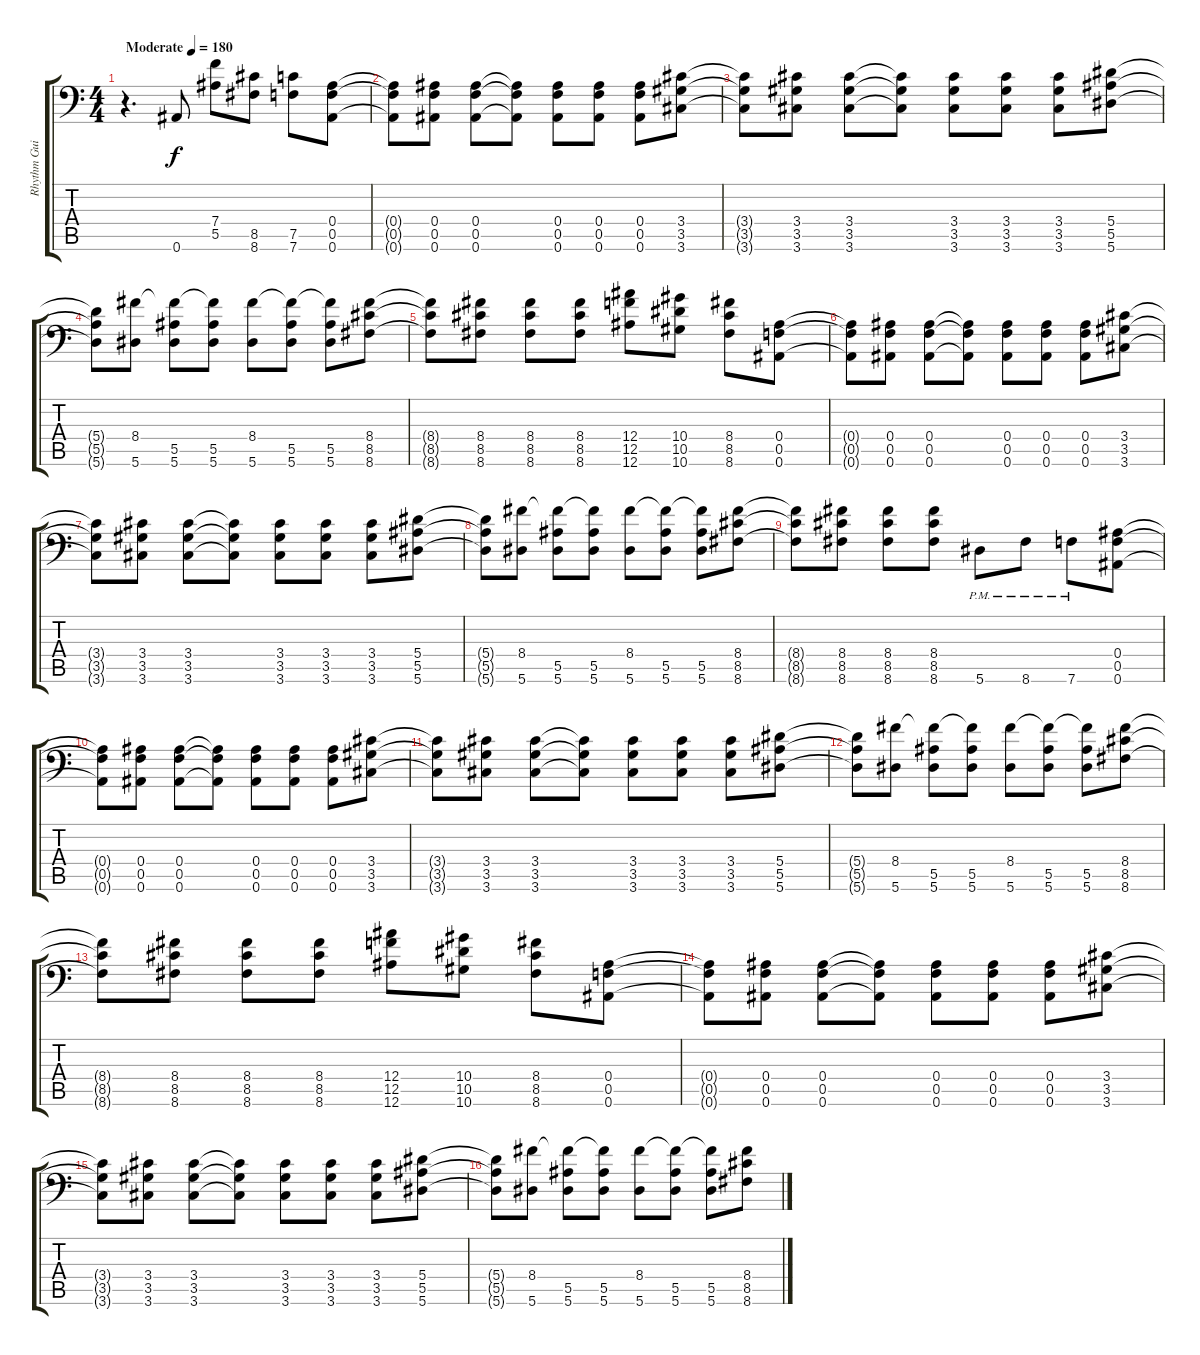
\track ("Rhythm Guitar 2" "Rhythm Gui") {instrument distortionguitar}
\staff {score tabs}
\tuning (C4 G3 Eb3 Bb2 F2 Bb1) {hide}
\ts (4 4)
\tempo (180 "Moderate")
\clef f4
\ks c
r.4{d dy f instrument distortionguitar} 0.6.8 (7.4 5.5).8 (8.5 8.6).8 (7.5 7.6).8 (0.4 0.5 0.6).8 |
(0.4{t} 0.5{t} 0.6{t}).8 (0.4 0.5 0.6).8 (0.4 0.5 0.6).8 (0.4{t} 0.5{t} 0.6{t}).8 (0.4 0.5 0.6).8 (0.4 0.5 0.6).8 (0.4 0.5 0.6).8 (3.4 3.5 3.6).8 |
(3.4{t} 3.5{t} 3.6{t}).8 (3.4 3.5 3.6).8 (3.4 3.5 3.6).8 (3.4{t} 3.5{t} 3.6{t}).8 (3.4 3.5 3.6).8 (3.4 3.5 3.6).8 (3.4 3.5 3.6).8 (5.4 5.5 5.6).8 |
(5.4{t} 5.5{t} 5.6{t}).8 (8.4 5.6).8 (8.4{t} 5.5 5.6).8 (8.4{t} 5.5 5.6).8 (8.4 5.6).8 (8.4{t} 5.5 5.6).8 (8.4{t} 5.5 5.6).8 (8.4 8.5 8.6).8 |
(8.4{t} 8.5{t} 8.6{t}).8 (8.4 8.5 8.6).8 (8.4 8.5 8.6).8 (8.4 8.5 8.6).8 (12.4 12.5 12.6).8 (10.4 10.5 10.6).8 (8.4 8.5 8.6).8 (0.4 0.5 0.6).8 |
(0.4{t} 0.5{t} 0.6{t}).8 (0.4 0.5 0.6).8 (0.4 0.5 0.6).8 (0.4{t} 0.5{t} 0.6{t}).8 (0.4 0.5 0.6).8 (0.4 0.5 0.6).8 (0.4 0.5 0.6).8 (3.4 3.5 3.6).8 |
(3.4{t} 3.5{t} 3.6{t}).8 (3.4 3.5 3.6).8 (3.4 3.5 3.6).8 (3.4{t} 3.5{t} 3.6{t}).8 (3.4 3.5 3.6).8 (3.4 3.5 3.6).8 (3.4 3.5 3.6).8 (5.4 5.5 5.6).8 |
(5.4{t} 5.5{t} 5.6{t}).8 (8.4 5.6).8 (8.4{t} 5.5 5.6).8 (8.4{t} 5.5 5.6).8 (8.4 5.6).8 (8.4{t} 5.5 5.6).8 (8.4{t} 5.5 5.6).8 (8.4 8.5 8.6).8 |
(8.4{t} 8.5{t} 8.6{t}).8 (8.4 8.5 8.6).8 (8.4 8.5 8.6).8 (8.4 8.5 8.6).8 5.6{pm}.8 8.6{pm}.8 7.6{pm}.8 (0.4 0.5 0.6).8 |
(0.4{t} 0.5{t} 0.6{t}).8 (0.4 0.5 0.6).8 (0.4 0.5 0.6).8 (0.4{t} 0.5{t} 0.6{t}).8 (0.4 0.5 0.6).8 (0.4 0.5 0.6).8 (0.4 0.5 0.6).8 (3.4 3.5 3.6).8 |
(3.4{t} 3.5{t} 3.6{t}).8 (3.4 3.5 3.6).8 (3.4 3.5 3.6).8 (3.4{t} 3.5{t} 3.6{t}).8 (3.4 3.5 3.6).8 (3.4 3.5 3.6).8 (3.4 3.5 3.6).8 (5.4 5.5 5.6).8 |
(5.4{t} 5.5{t} 5.6{t}).8 (8.4 5.6).8 (8.4{t} 5.5 5.6).8 (8.4{t} 5.5 5.6).8 (8.4 5.6).8 (8.4{t} 5.5 5.6).8 (8.4{t} 5.5 5.6).8 (8.4 8.5 8.6).8 |
(8.4{t} 8.5{t} 8.6{t}).8 (8.4 8.5 8.6).8 (8.4 8.5 8.6).8 (8.4 8.5 8.6).8 (12.4 12.5 12.6).8 (10.4 10.5 10.6).8 (8.4 8.5 8.6).8 (0.4 0.5 0.6).8 |
(0.4{t} 0.5{t} 0.6{t}).8 (0.4 0.5 0.6).8 (0.4 0.5 0.6).8 (0.4{t} 0.5{t} 0.6{t}).8 (0.4 0.5 0.6).8 (0.4 0.5 0.6).8 (0.4 0.5 0.6).8 (3.4 3.5 3.6).8 |
(3.4{t} 3.5{t} 3.6{t}).8 (3.4 3.5 3.6).8 (3.4 3.5 3.6).8 (3.4{t} 3.5{t} 3.6{t}).8 (3.4 3.5 3.6).8 (3.4 3.5 3.6).8 (3.4 3.5 3.6).8 (5.4 5.5 5.6).8 |
(5.4{t} 5.5{t} 5.6{t}).8 (8.4 5.6).8 (8.4{t} 5.5 5.6).8 (8.4{t} 5.5 5.6).8 (8.4 5.6).8 (8.4{t} 5.5 5.6).8 (8.4{t} 5.5 5.6).8 (8.4 8.5 8.6).8
